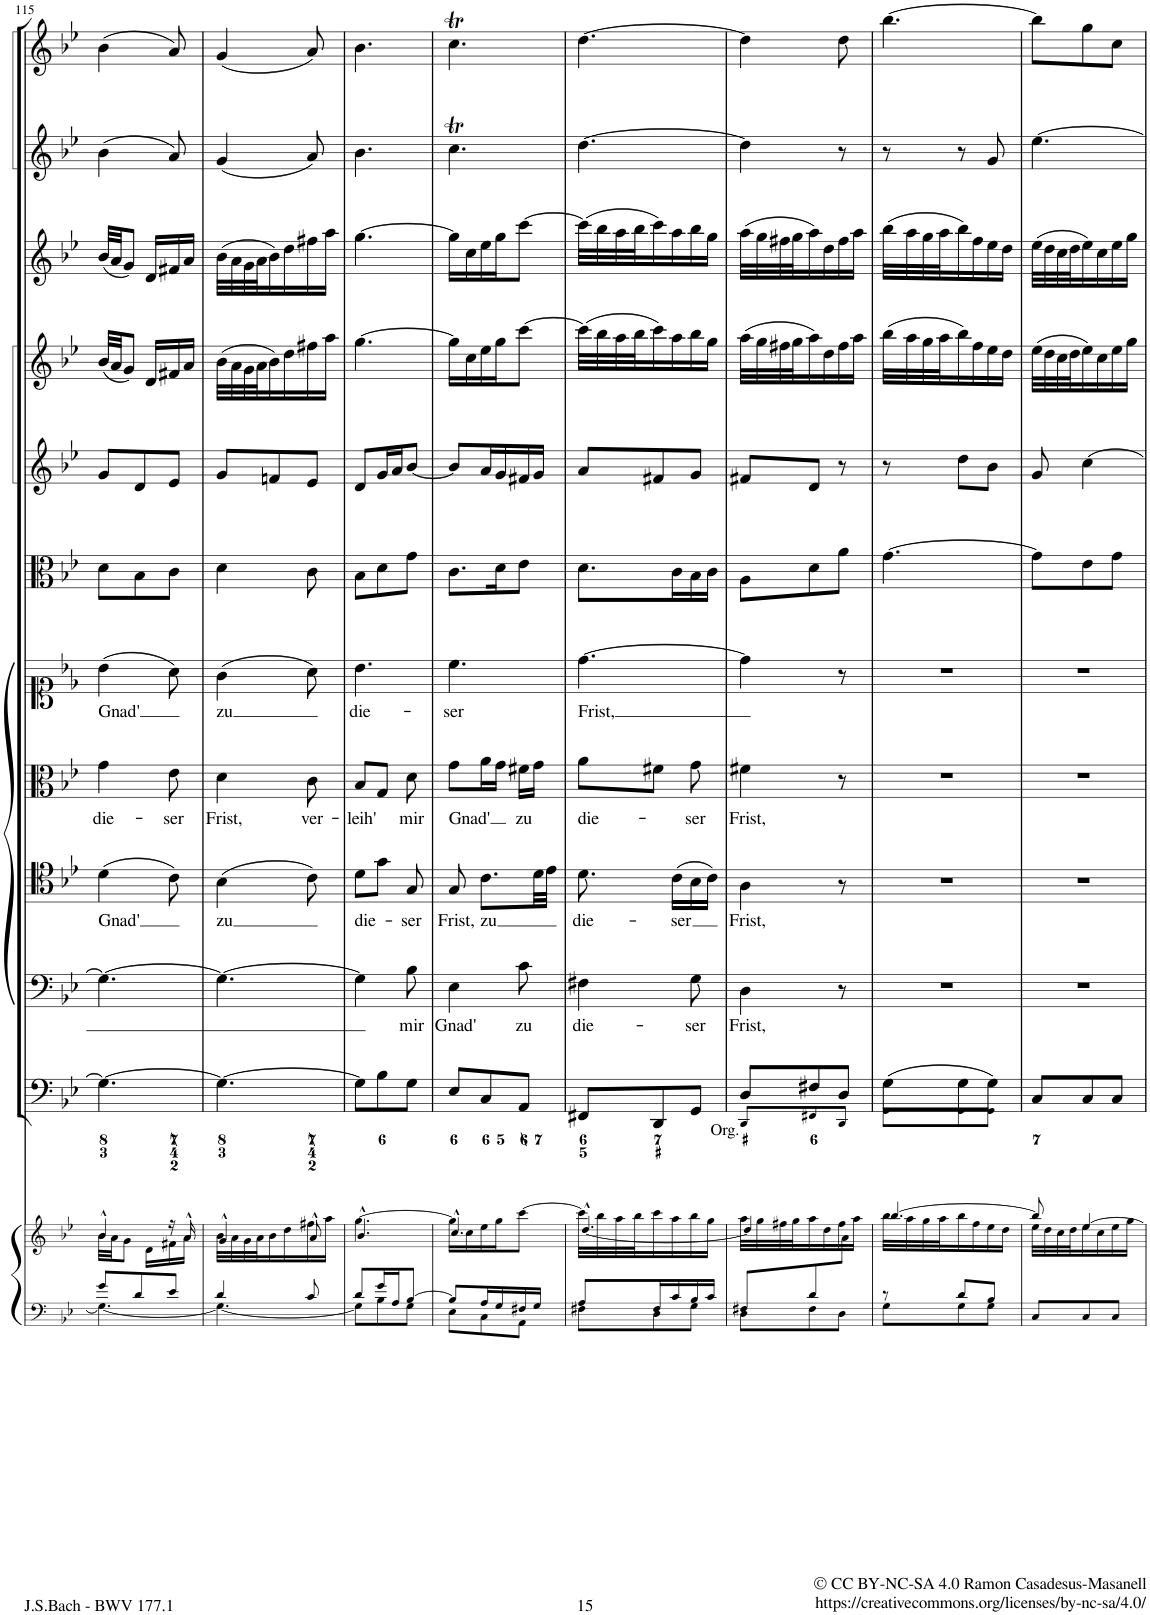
**kern	**kern	**kern	**kern	**text	**kern	**text	**kern	**text	**kern	**text	**kern	**kern	**kern	**kern	**kern	**kern
*part12	*part12	*part11	*part10	*part10	*part9	*part9	*part8	*part8	*part7	*part7	*part6	*part5	*part4	*part3	*part2	*part1
*staff13	*staff12	*staff11	*staff10	*staff10	*staff9	*staff9	*staff8	*staff8	*staff7	*staff7	*staff6	*staff5	*staff4	*staff3	*staff2	*staff1
*I"Piano reduction	*	*I"Continuo	*I"Basso	*	*I"Tenore	*	*I"Alto	*	*I"Soprano	*	*I"Viola	*I"Violino II	*I"Violino I	*I"Violino concertante	*I"Oboe II	*I"Oboe I
*I'Pno	*	*	*	*	*	*	*	*	*	*	*I'Vla	*I'Vln	*I'Vln	*I'Vln	*I'Ob	*I'Ob
!!LO:PB:g=z
*clefF4	*clefG2	*clefF4	*clefF4	*	*clefC4	*	*clefC3	*	*clefC1	*	*clefC3	*clefG2	*clefG2	*clefG2	*clefG2	*clefG2
*k[b-e-]	*k[b-e-]	*k[b-e-]	*k[b-e-]	*	*k[b-e-]	*	*k[b-e-]	*	*k[b-e-]	*	*k[b-e-]	*k[b-e-]	*k[b-e-]	*k[b-e-]	*k[b-e-]	*k[b-e-]
*M3/8	*M3/8	*M3/8	*M3/8	*	*M3/8	*	*M3/8	*	*M3/8	*	*M3/8	*M3/8	*M3/8	*M3/8	*M3/8	*M3/8
=115	=115	=115	=115	=115	=115	=115	=115	=115	=115	=115	=115	=115	=115	=115	=115	=115
*^	*^	*	*	*	*	*	*	*	*	*	*	*	*	*	*	*
!	!	!	!	!	!	!	!	!LO:LY:b	!	!LO:LY:b	!	!LO:LY:b	!	!	!	!	!	!
8g/L	4.G\_	4b-^^/	32b-\LLL	4.G\_	4.G\_	.	(4d\	Gnad'	4g\	die-	(4b-\	Gnad'	8d\L	8g/L	(32b-/LLL	(32b-/LLL	(4b-\	(4b-\
.	.	.	32a\JJ	.	.	.	.	.	.	.	.	.	.	.	32a/JJ	32a/JJ	.	.
.	.	.	8g\J	.	.	.	.	.	.	.	.	.	.	.	8g/J)	8g/J)	.	.
8d/	.	.	.	.	.	.	.	.	.	.	.	.	8B-\	8d/	.	.	.	.
.	.	.	16d\LL	.	.	.	.	.	.	.	.	.	.	.	16d/LL	16d/LL	.	.
!	!	!	!	!	!	!	!	!	!	!LO:LY:b	!	!	!	!	!	!	!	!
8e-/J	.	16r	16f#X\	.	.	.	8c\)	.	8e-\	-ser	8a\)	.	8c\J	8e-/J	16f#X/	16f#X/	8a/)	8a/)
.	.	16a^^/	16a\JJ	.	.	.	.	.	.	.	.	.	.	.	16a/JJ	16a/JJ	.	.
=116	=116	=116	=116	=116	=116	=116	=116	=116	=116	=116	=116	=116	=116	=116	=116	=116	=116	=116
!	!	!	!	!	!	!	!	!LO:LY:b	!	!LO:LY:b	!	!LO:LY:b	!	!	!	!	!	!
4d/	4.G\_	4g^^/	32b-\LLL	4.G\_	4.G\_	.	(4B-\	zu	4d\	Frist,	(4g\	zu	4d\	8g/L	(32b-\LLL	(32b-\LLL	(4g/	(4g/
.	.	.	32a\	.	.	.	.	.	.	.	.	.	.	.	32a\	32a\	.	.
.	.	.	32g\	.	.	.	.	.	.	.	.	.	.	.	32g\	32g\	.	.
.	.	.	32a\J	.	.	.	.	.	.	.	.	.	.	.	32a\J	32a\J	.	.
.	.	.	16b-\	.	.	.	.	.	.	.	.	.	.	8fn/	16b-\)	16b-\)	.	.
.	.	.	16dd\	.	.	.	.	.	.	.	.	.	.	.	16dd\	16dd\	.	.
!	!	!	!	!	!	!	!	!	!	!LO:LY:b	!	!	!	!	!	!	!	!
8c/	.	8a^^/	16ff#X\	.	.	.	8c\)	.	8c\	ver-	8a\)	.	8c\	8e-/J	16ff#X\	16ff#X\	8a/)	8a/)
.	.	.	16aa\JJ	.	.	.	.	.	.	.	.	.	.	.	16aa\JJ	16aa\JJ	.	.
=117	=117	=117	=117	=117	=117	=117	=117	=117	=117	=117	=117	=117	=117	=117	=117	=117	=117	=117
!	!	!	!	!	!	!	!	!LO:LY:b	!	!LO:LY:b	!	!LO:LY:b	!	!	!	!	!	!
8d/L	8G\L]	4.b-^^/	[>4.gg\	8G\L]	4G\]	.	8d\L	die-	8B-/L	-leih'	4.b-\	die-	8B-\L	8d/L	[4.gg\	[4.gg\	4.b-\	4.b-\
16g/L	8B-\	.	.	8B-\	.	.	8g\J	.	8G/J	.	.	.	8d\	16g/L	.	.	.	.
16A/J	.	.	.	.	.	.	.	.	.	.	.	.	.	16a/J	.	.	.	.
!	!	!	!	!	!	!LO:LY:b	!	!LO:LY:b	!	!LO:LY:b	!	!	!	!	!	!	!	!
[8B-/J	8G\J	.	.	8G\J	8B-\	mir	8G/	-ser	8d\	mir	.	.	8g\J	[8b-/J	.	.	.	.
=118	=118	=118	=118	=118	=118	=118	=118	=118	=118	=118	=118	=118	=118	=118	=118	=118	=118	=118
!	!	!	!	!	!	!LO:LY:b	!	!LO:LY:b	!	!LO:LY:b	!	!LO:LY:b	!	!	!	!	!	!
8B-/L]	8E-\L	4.cc^^/	16gg\LL]	8E-/L	4E-\	Gnad'	8G/	Frist,	8g\L	Gnad'	4.cc\	-ser	8.c\L	8b-/L]	16gg\LL]	16gg\LL]	4.ccT\	4.ccT\
.	.	.	16cc\	.	.	.	.	.	.	.	.	.	.	.	16cc\	16cc\	.	.
!	!	!	!	!	!	!	!	!LO:LY:b	!	!	!	!	!	!	!	!	!	!
16A/L	8C\	.	16ee-\	8C/	.	.	8.c\L	zu	16a\L	.	.	.	.	16a/L	16ee-\	16ee-\	.	.
16G/	.	.	16gg\J	.	.	.	.	.	16g\JJ	.	.	.	16d\K	16g/	16gg\J	16gg\J	.	.
!	!	!	!	!	!	!LO:LY:b	!	!	!	!LO:LY:b	!	!	!	!	!	!	!	!
16F#X/	8AA\J	.	[>8ccc\J	8AA/J	8c\	zu	.	.	16f#X\LL	zu	.	.	8e-\J	16f#X/	[8ccc\J	[8ccc\J	.	.
16G/JJ	.	.	.	.	.	.	32d\LL	.	16g\JJ	.	.	.	.	16g/JJ	.	.	.	.
.	.	.	.	.	.	.	32e-\JJJ	.	.	.	.	.	.	.	.	.	.	.
=119	=119	=119	=119	=119	=119	=119	=119	=119	=119	=119	=119	=119	=119	=119	=119	=119	=119	=119
!	!	!	!	!	!	!LO:LY:b	!	!LO:LY:b	!	!LO:LY:b	!	!LO:LY:b	!	!	!	!	!	!
8A/L	8F#X\L	[<4.dd^^/	32ccc\LLL]	8FF#X/L	4F#X\	die-	8.d\	die-	8a\L	die-	[4.dd\	Frist,	8.d\L	8a/L	(32ccc\LLL]	(32ccc\LLL]	[4.dd\	[4.dd\
.	.	.	32bb-\	.	.	.	.	.	.	.	.	.	.	.	32bb-\	32bb-\	.	.
.	.	.	32aa\	.	.	.	.	.	.	.	.	.	.	.	32aa\	32aa\	.	.
.	.	.	32bb-\J	.	.	.	.	.	.	.	.	.	.	.	32bb-\J	32bb-\J	.	.
16F#/L	8D\	.	16ccc\	8DD/	.	.	.	.	8f#X\J	.	.	.	.	8f#X/	16ccc\)	16ccc\)	.	.
!	!	!	!	!	!	!	!	!LO:LY:b	!	!	!	!	!	!	!	!	!	!
16c/	.	.	16aa\	.	.	.	(16c\LL	-ser	.	.	.	.	16c\L	.	16aa\	16aa\	.	.
!	!	!	!	!	!	!LO:LY:b	!	!	!	!LO:LY:b	!	!	!	!	!	!	!	!
16B-/	8G\J	.	16bb-\	8GG/J	8G\	-ser	16B-\	.	8g\	-ser	.	.	16B-\	8g/J	16bb-\	16bb-\	.	.
16c/JJ	.	.	16gg\JJ	.	.	.	16c\JJ)	.	.	.	.	.	16c\JJ	.	16gg\JJ	16gg\JJ	.	.
=120	=120	=120	=120	=120	=120	=120	=120	=120	=120	=120	=120	=120	=120	=120	=120	=120	=120	=120
*	*	*	*^	*^	*	*	*	*	*	*	*	*	*	*	*	*	*	*
!	!	!	!	!	!LO:TX:b:t=Org.	!	!	!	!	!	!	!	!	!	!	!	!	!	!	!
!	!	!	!	!	!	!	!	!LO:LY:b	!	!LO:LY:b	!	!LO:LY:b	!	!	!	!	!	!	!	!
8F#X/L	8D\L	4dd/]	32aa\LLL	4ryy	8D/L	8DD!/L	4D\	Frist,	4A\	Frist,	4f#X\	Frist,	4dd\]	.	8A\L	8f#X/L	(32aa\LLL	(32aa\LLL	4dd\]	4dd\]
.	.	.	32gg\	.	.	.	.	.	.	.	.	.	.	.	.	.	32gg\	32gg\	.	.
.	.	.	32ff#X\	.	.	.	.	.	.	.	.	.	.	.	.	.	32ff#X\	32ff#X\	.	.
.	.	.	32gg\J	.	.	.	.	.	.	.	.	.	.	.	.	.	32gg\J	32gg\J	.	.
8d/	8F#\	.	16aa\	.	8F#X/	8FF#X!/	.	.	.	.	.	.	.	.	8d\	8d/J	16aa\)	16aa\)	.	.
.	.	.	16dd\	.	.	.	.	.	.	.	.	.	.	.	.	.	16dd\	16dd\	.	.
8ryy	8D\J	8ryy	16ff#\	8a\J	8D/J	8DD!/J	8r	.	8r	.	8r	.	8r	.	8a\J	8r	16ff#\	16ff#\	8r	8dd\
.	.	.	16aa\JJ	.	.	.	.	.	.	.	.	.	.	.	.	.	16aa\JJ	16aa\JJ	.	.
*	*	*	*v	*v	*	*	*	*	*	*	*	*	*	*	*	*	*	*	*	*
=121	=121	=121	=121	=121	=121	=121	=121	=121	=121	=121	=121	=121	=121	=121	=121	=121	=121	=121	=121
8r	8G\L	[4.bb-/	32bb-\LLL	(>8G\L	8GG!\L	4.r	.	4.r	.	4.r	.	4.r	.	[4.g\	8r	(32bb-\LLL	(32bb-\LLL	8r	[4.bb-\
.	.	.	32aa\	.	.	.	.	.	.	.	.	.	.	.	.	32aa\	32aa\	.	.
.	.	.	32gg\	.	.	.	.	.	.	.	.	.	.	.	.	32gg\	32gg\	.	.
.	.	.	32aa\J	.	.	.	.	.	.	.	.	.	.	.	.	32aa\J	32aa\J	.	.
8d/L	8G\	.	16bb-\	8G\	8GG!\	.	.	.	.	.	.	.	.	.	8dd\L	16bb-\)	16bb-\)	8r	.
.	.	.	16ff\	.	.	.	.	.	.	.	.	.	.	.	.	16ff\	16ff\	.	.
8B-/J	8G\J	.	16ee-\	8G\J)	8GG!\J	.	.	.	.	.	.	.	.	.	8b-\J	16ee-\	16ee-\	8g/	.
.	.	.	16dd\JJ	.	.	.	.	.	.	.	.	.	.	.	.	16dd\JJ	16dd\JJ	.	.
*v	*v	*	*	*v	*v	*	*	*	*	*	*	*	*	*	*	*	*	*	*
=122	=122	=122	=122	=122	=122	=122	=122	=122	=122	=122	=122	=122	=122	=122	=122	=122	=122
8C/L	8bb-/]	32ee-\LLL	8C/L	4.r	.	4.r	.	4.r	.	4.r	.	8g\L]	8g/	(32ee-\LLL	(32ee-\LLL	[4.ee-\	8bb-\L]
.	.	32dd\	.	.	.	.	.	.	.	.	.	.	.	32dd\	32dd\	.	.
.	.	32cc\	.	.	.	.	.	.	.	.	.	.	.	32cc\	32cc\	.	.
.	.	32dd\J	.	.	.	.	.	.	.	.	.	.	.	32dd\J	32dd\J	.	.
8C/	[4ee-/	16ee-\	8C/	.	.	.	.	.	.	.	.	8e-\	[4cc\	16ee-\)	16ee-\)	.	8gg\
.	.	16cc\	.	.	.	.	.	.	.	.	.	.	.	16cc\	16cc\	.	.
8C/J	.	16ee-\	8C/J	.	.	.	.	.	.	.	.	8g\J	.	16ee-\	16ee-\	.	8cc\J
.	.	16gg\JJ	.	.	.	.	.	.	.	.	.	.	.	16gg\JJ	16gg\JJ	.	.
*	*v	*v	*	*	*	*	*	*	*	*	*	*	*	*	*	*	*
=	=	=	=	=	=	=	=	=	=	=	=	=	=	=	=	=
*-	*-	*-	*-	*-	*-	*-	*-	*-	*-	*-	*-	*-	*-	*-	*-	*-
